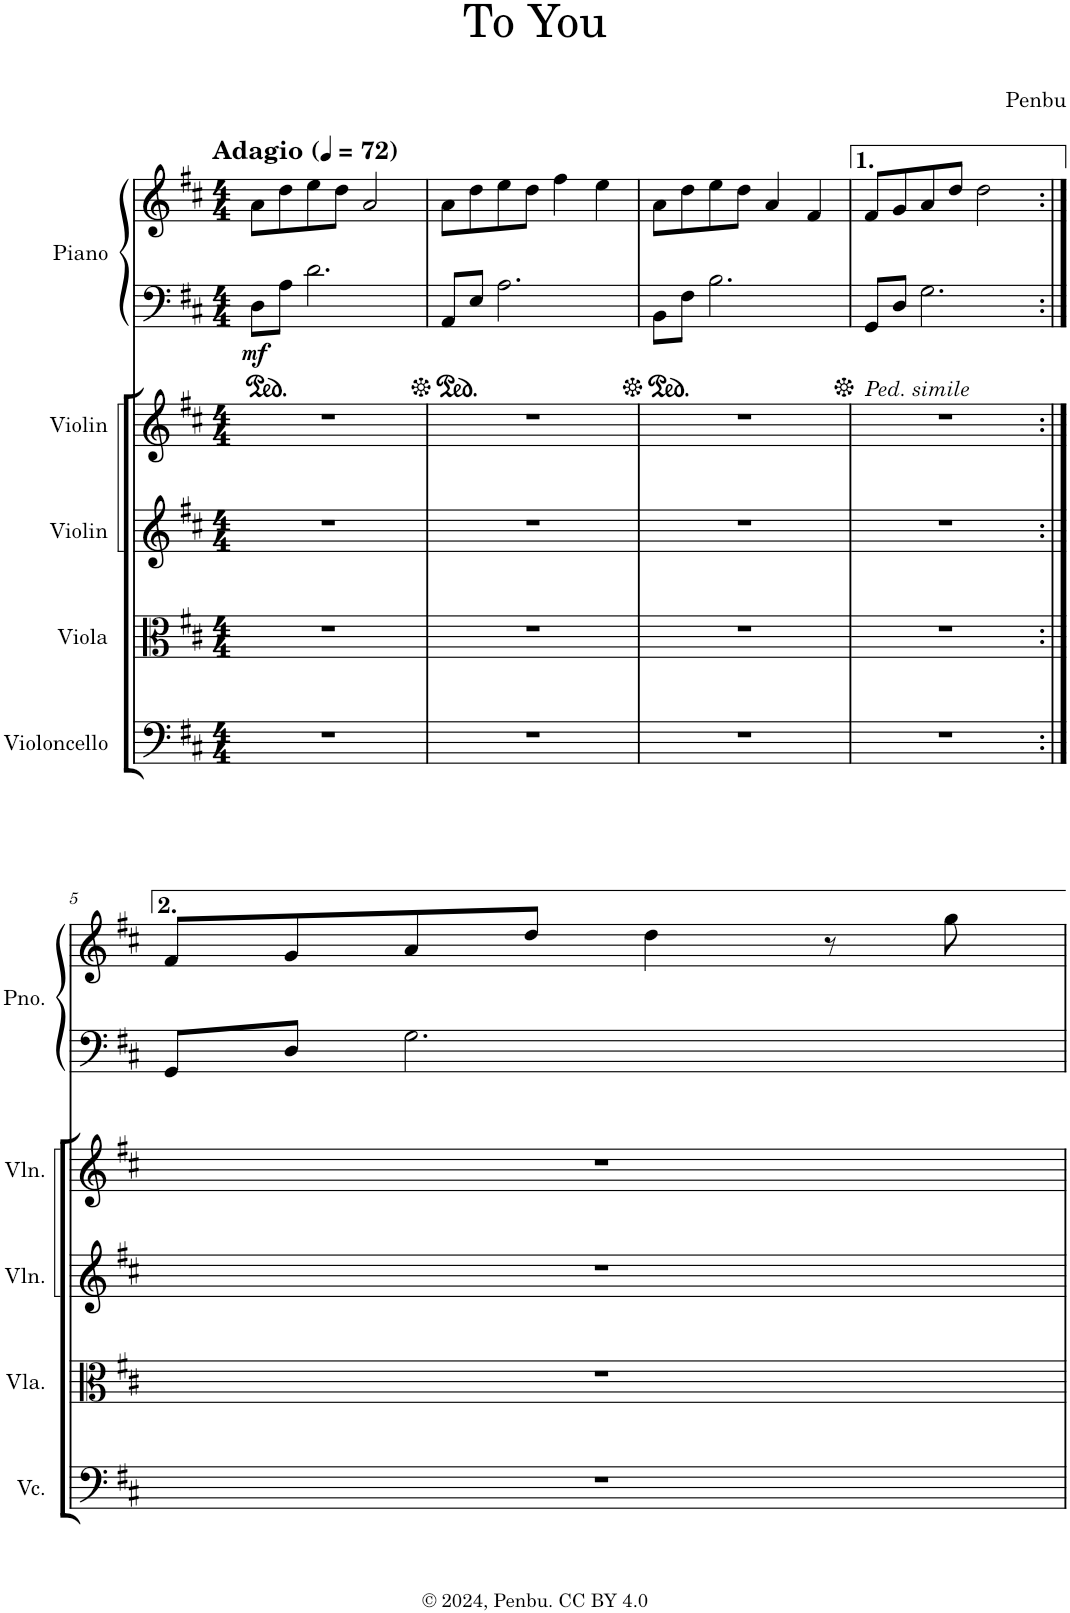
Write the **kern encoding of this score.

**kern	**kern	**kern	**kern	**kern	**kern	**dynam
*part5	*part4	*part3	*part2	*part1	*part1	*part1
*staff6	*staff5	*staff4	*staff3	*staff2	*staff1	*staff1/2
*I"Violoncello	*I"Viola	*I"Violin	*I"Violin	*I"Piano	*	*
*I'Vc.	*I'Vla.	*I'Vln.	*I'Vln.	*I'Pno.	*	*
*clefF4	*clefC3	*clefG2	*clefG2	*clefF4	*clefG2	*
*k[f#c#]	*k[f#c#]	*k[f#c#]	*k[f#c#]	*k[f#c#]	*k[f#c#]	*
*M4/4	*M4/4	*M4/4	*M4/4	*M4/4	*M4/4	*
*MM72	*MM72	*MM72	*MM72	*MM72	*MM72	*
=1	=1	=1	=1	=1	=1	=1
!	!	!	!	!	!LO:TX:a:B:t=Adagio	!
!	!	!	!	!	!	!LO:DY:b=2
1r	1r	1r	1r	8D\L	8a\L	mf
.	.	.	.	8A\J	8dd\	.
.	.	.	.	2.d\	8ee\	.
.	.	.	.	.	8dd\J	.
.	.	.	.	.	2a/	.
=2	=2	=2	=2	=2	=2	=2
1r	1r	1r	1r	8AA/L	8a\L	.
.	.	.	.	8E/J	8dd\	.
.	.	.	.	2.A\	8ee\	.
.	.	.	.	.	8dd\J	.
.	.	.	.	.	4ff#\	.
.	.	.	.	.	4ee\	.
=3	=3	=3	=3	=3	=3	=3
1r	1r	1r	1r	8BB\L	8a\L	.
.	.	.	.	8F#\J	8dd\	.
.	.	.	.	2.B\	8ee\	.
.	.	.	.	.	8dd\J	.
.	.	.	.	.	4a/	.
.	.	.	.	.	4f#/	.
=4	=4	=4	=4	=4	=4	=4
!	!	!	!	!LO:TX:b:i:t=Ped. simile	!	!
1r	1r	1r	1r	8GG/L	8f#/L	.
.	.	.	.	8D/J	8g/	.
.	.	.	.	2.G\	8a/	.
.	.	.	.	.	8dd/J	.
.	.	.	.	.	2dd\	.
!!LO:LB:g=z
=5:|!	=5:|!	=5:|!	=5:|!	=5:|!	=5:|!	=5:|!
1r	1r	1r	1r	8GG/L	8f#/L	.
.	.	.	.	8D/J	8g/	.
.	.	.	.	2.G\	8a/	.
.	.	.	.	.	8dd/J	.
.	.	.	.	.	4dd\	.
.	.	.	.	.	8r	.
.	.	.	.	.	8gg\	.
=	=	=	=	=	=	=
*-	*-	*-	*-	*-	*-	*-
